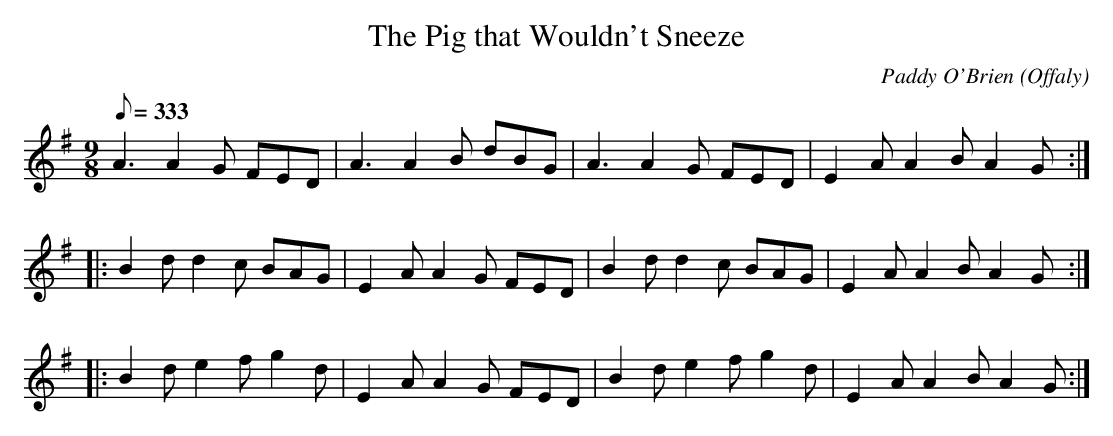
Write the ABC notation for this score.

X:1
T:The Pig that Wouldn't Sneeze
C:Paddy O'Brien (Offaly)
L:1/8
Q:333
M:9/8
K:Ador % and G
A3 A2 G FED| A3 A2 B dBG|A3 A2 G FED|E2 A A2 B A2 G:|
|:B2 d d2 c BAG|E2 A A2 G FED|B2 d d2 c BAG|E2 A A2 B A2 G:|
|:B2 d e2 f g2 d|E2 A A2 G FED|B2 d e2 f g2 d|E2 A A2 B A2 G:|
